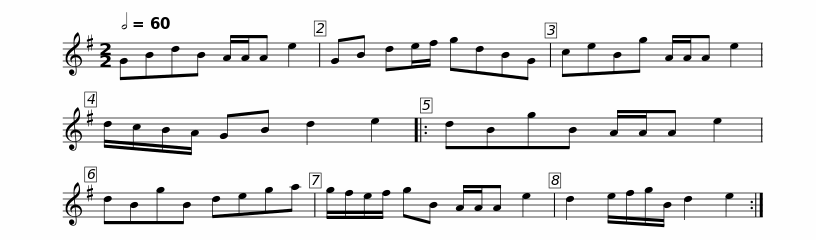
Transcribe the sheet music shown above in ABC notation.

X:1
L:1/8
Q:1/2=60
M:2/2
I:linebreak $
K:G
V:1 treble
V:1
 GBdB A/A/A e2 | GB de/f/ gdBG | ceBg A/A/A e2 | d/c/B/A/ GB d2 e2 |: dBgB A/A/A e2 |$ %5
 dBgB dega | g/f/e/f/ gB A/A/A e2 | d2 e/f/g/B/ d2 e2 :| %8
